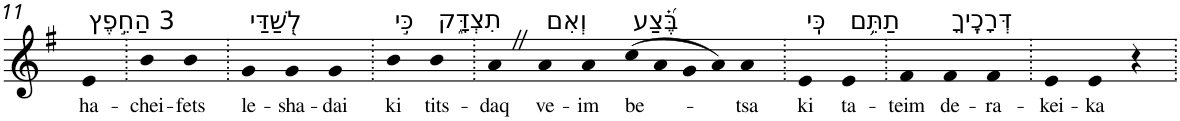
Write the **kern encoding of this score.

**kern	**text
*part1	*part1
*staff1	*staff1
*I"Piano	*
*I'Pno	*
!!LO:PB:g=z
*clefG2	*
*k[f#]	*
*G:	*
=11	=11
!LO:TX:a:t=3 הַחֵ֣פֶץ	!
!	!LO:LY:b
4e	ha-
=12.	=12.
!	!LO:LY:b
4b	-chei-
!	!LO:LY:b
4b	-fets
=13.	=13.
!LO:TX:a:t=לְ֭שַׁדַּי	!
!	!LO:LY:b
4g	le-
!	!LO:LY:b
4g	-sha-
!	!LO:LY:b
4g	-dai
=14.	=14.
!LO:TX:a:t=כִּ֣י	!
!	!LO:LY:b
4b	ki
!LO:TX:a:t=תִצְדָּ֑ק	!
!	!LO:LY:b
4b	tits-
=15.	=15.
!	!LO:LY:b
4aZ	-daq
!LO:TX:a:t=וְאִם	!
!	!LO:LY:b
4a	ve-
!	!LO:LY:b
4a	-im
!LO:TX:a:t=בֶּ֝֗צַע	!
!	!LO:LY:b
(8cc	be-
8a	.
8g	.
8a)	.
!	!LO:LY:b
4a	-tsa
=16.	=16.
!LO:TX:a:t=כִּֽי	!
!	!LO:LY:b
4e	ki
!LO:TX:a:t=תַתֵּ֥ם	!
!	!LO:LY:b
4e	ta-
=17.	=17.
!	!LO:LY:b
4f#	-teim
!LO:TX:a:t=דְּרָכֶֽיךָ	!
!	!LO:LY:b
4f#	de-
!	!LO:LY:b
4f#	-ra-
=18.	=18.
!	!LO:LY:b
4e	-kei-
!	!LO:LY:b
4e	-ka
4r	.
=.	=.
*-	*-
